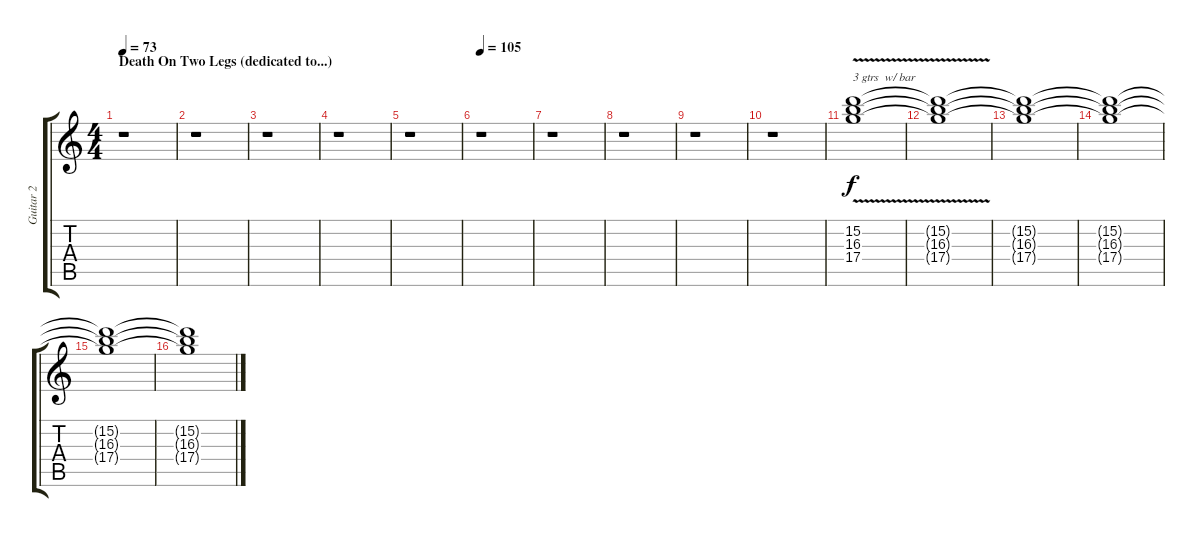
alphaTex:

\track ("Guitar 2" "Guitar 2") {instrument overdrivenguitar}
\staff {score tabs}
\tuning (E4 B3 G3 D3 A2 E2) {hide}
\ts (4 4)
\section ("" "Death On Two Legs (dedicated to...)")
\tempo 73
\clef g2
\ks c
r.1{dy f instrument overdrivenguitar} |
r.1 |
r.1 |
r.1 |
r.1 |
\tempo 105
r.1 |
r.1 |
r.1 |
r.1 |
r.1{volume 0 instrument overdrivenguitar} |
(15.2{v} 16.3{v} 17.4{v}).1{txt "3 gtrs  w/ bar" volume 10} |
(15.2{t} 16.3{t} 17.4{t}).1 |
(15.2{t} 16.3{t} 17.4{t}).1 |
(15.2{t} 16.3{t} 17.4{t}).1 |
(15.2{t} 16.3{t} 17.4{t}).1 |
(15.2{t} 16.3{t} 17.4{t}).1
